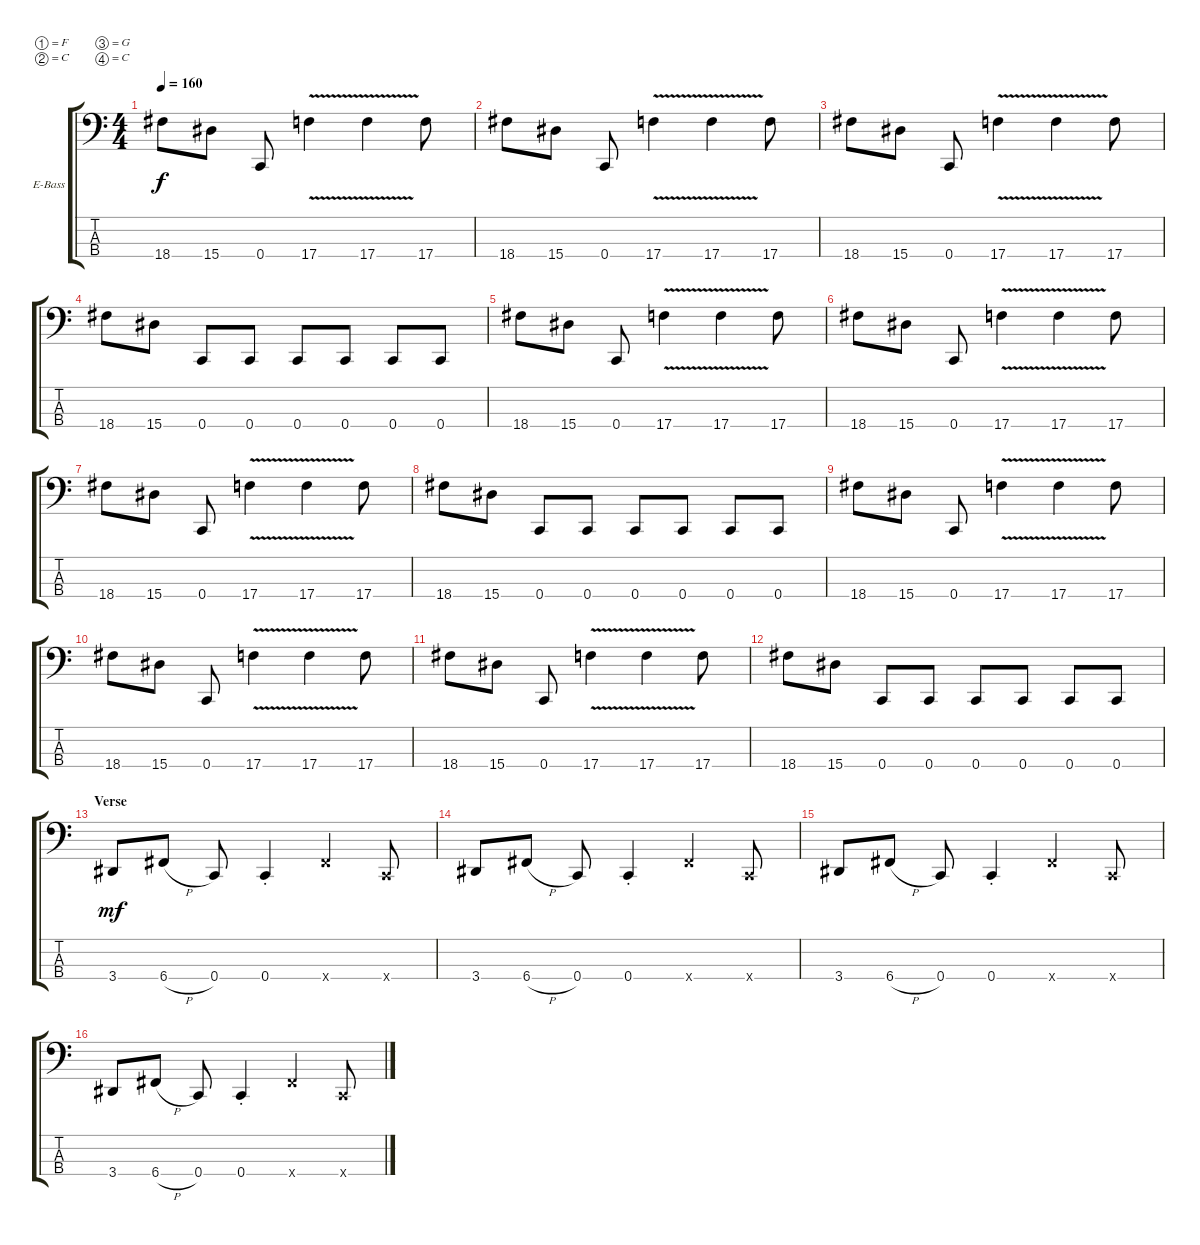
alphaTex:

\bracketExtendMode groupsimilarinstruments
\firstSystemTrackNameOrientation horizontal
\otherSystemsTrackNameOrientation horizontal
\track ("Bob Rock (Bass)" "E-Bass") {instrument electricbassfinger}
\staff {score tabs}
\tuning (F2 C2 G1 C1)
\ts (4 4)
\tempo 160
\clef f4
\ks c
18.4.8{dy f} 15.4.8 0.4.8 17.4{v}.4 17.4{v}.4 17.4.8 |
18.4.8 15.4.8 0.4.8 17.4{v}.4 17.4{v}.4 17.4.8 |
18.4.8 15.4.8 0.4.8 17.4{v}.4 17.4{v}.4 17.4.8 |
18.4.8 15.4.8 0.4.8 0.4.8 0.4.8 0.4.8 0.4.8 0.4.8 |
18.4.8 15.4.8 0.4.8 17.4{v}.4 17.4{v}.4 17.4.8 |
18.4.8 15.4.8 0.4.8 17.4{v}.4 17.4{v}.4 17.4.8 |
18.4.8 15.4.8 0.4.8 17.4{v}.4 17.4{v}.4 17.4.8 |
18.4.8 15.4.8 0.4.8 0.4.8 0.4.8 0.4.8 0.4.8 0.4.8 |
18.4.8 15.4.8 0.4.8 17.4{v}.4 17.4{v}.4 17.4.8 |
18.4.8 15.4.8 0.4.8 17.4{v}.4 17.4{v}.4 17.4.8 |
18.4.8 15.4.8 0.4.8 17.4{v}.4 17.4{v}.4 17.4.8 |
18.4.8 15.4.8 0.4.8 0.4.8 0.4.8 0.4.8 0.4.8 0.4.8 |
\section ("" "Verse")
3.4.8{dy mf} 6.4{h}.8 0.4.8 0.4{st}.4 6.4{x}.4 0.4{x}.8 |
3.4.8 6.4{h}.8 0.4.8 0.4{st}.4 6.4{x}.4 0.4{x}.8 |
3.4.8 6.4{h}.8 0.4.8 0.4{st}.4 6.4{x}.4 0.4{x}.8 |
3.4.8 6.4{h}.8 0.4.8 0.4{st}.4 6.4{x}.4 0.4{x}.8
